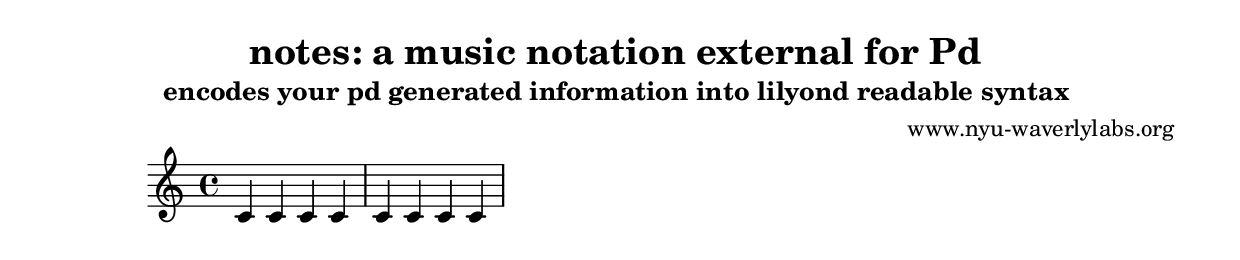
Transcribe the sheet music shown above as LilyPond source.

% [notes] external for Pure Data
% development-version July 14, 2014 
% by Jaime E. Oliver La Rosa
% la.rosa@nyu.edu
% @ the Waverly Labs in NYU MUSIC FAS
% Open this file with Lilypond
% more information is available at lilypond.org
% Released under the GNU General Public License.


\header {
	composer = "www.nyu-waverlylabs.org "
	title = "notes: a music notation external for Pd "
	subtitle = "encodes your pd generated information into lilyond readable syntax "
}

inst_part = \relative c' 
{

\time 4/4

\clef treble 
% ________________________________________bar 1 :
 c4
	c4
		c4
			c4 |
% ________________________________________bar 2 :
c4
	c4
		c4
			c4
}

\score {
	\new Staff {
		\new Voice {
			\inst_part
		}
	}
	\layout {
		\mergeDifferentlyHeadedOn
		\mergeDifferentlyDottedOn
		\set Staff.pedalSustainStyle = #'mixed
		#(set-default-paper-size "a4")
	}
	\midi { }
}

\version "2.18.2"
% notes Pd External version testing 
